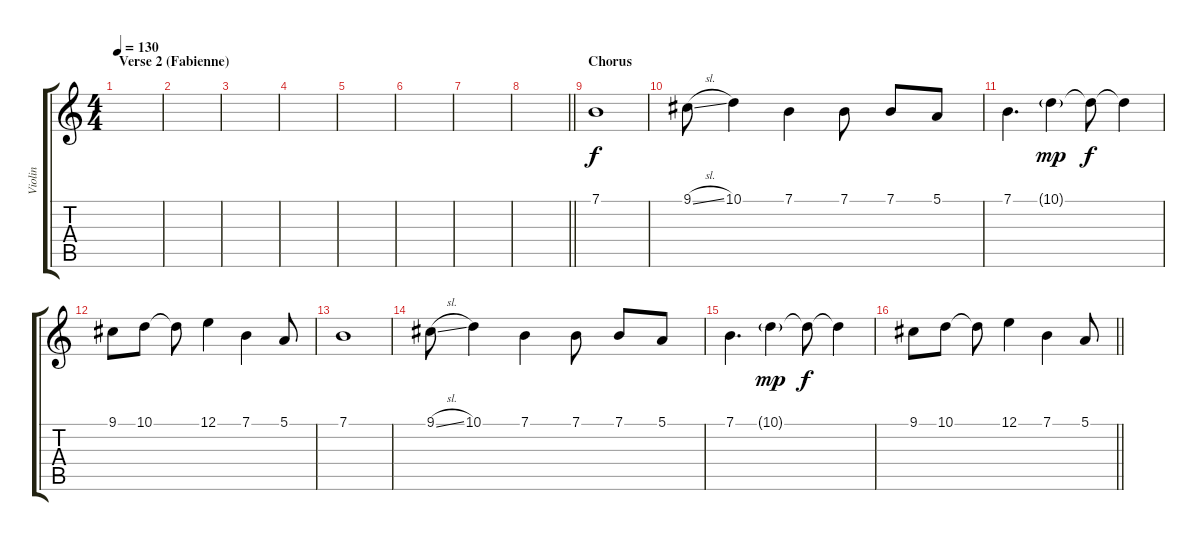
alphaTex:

\track ("Violin" "Violin") {instrument violin}
\staff {score tabs}
\tuning (E4 B3 G3 D3 A2 E2) {hide}
\ts (4 4)
\section ("" "Verse 2 (Fabienne)")
\tempo 130
\clef g2
\ks c
|
|
|
|
|
|
|
\barLineRight lightlight
|
\section ("" "Chorus")
7.1.1 |
9.1{sl}.8 10.1.4 7.1.4 7.1.8 7.1.8 5.1.8 |
7.1.4{d} 10.1{g}.4{dy mp} 10.1{t}.8{dy f} 10.1{t}.4 |
9.1.8 10.1.8 10.1{t}.8 12.1.4 7.1.4 5.1.8 |
7.1.1 |
9.1{sl}.8 10.1.4 7.1.4 7.1.8 7.1.8 5.1.8 |
7.1.4{d} 10.1{g}.4{dy mp} 10.1{t}.8{dy f} 10.1{t}.4 |
\barLineRight lightlight
9.1.8 10.1.8 10.1{t}.8 12.1.4 7.1.4 5.1.8
